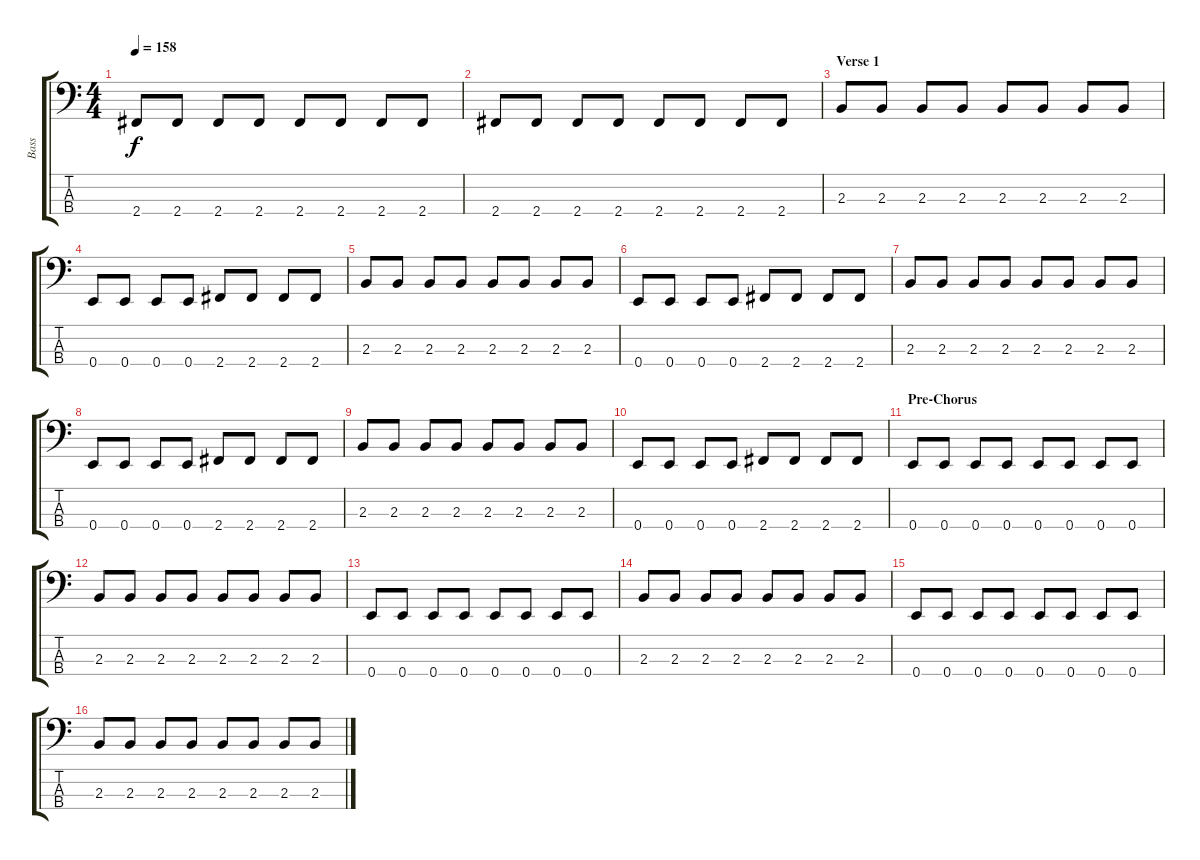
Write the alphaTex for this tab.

\track ("Bass" "Bass") {instrument electricbasspick}
\staff {score tabs}
\tuning (G2 D2 A1 E1) {hide}
\ts (4 4)
\tempo 158
\clef f4
\ks c
2.4.8{dy f} 2.4.8 2.4.8 2.4.8 2.4.8 2.4.8 2.4.8 2.4.8 |
2.4.8 2.4.8 2.4.8 2.4.8 2.4.8 2.4.8 2.4.8 2.4.8 |
\section ("" "Verse 1")
2.3.8 2.3.8 2.3.8 2.3.8 2.3.8 2.3.8 2.3.8 2.3.8 |
0.4.8 0.4.8 0.4.8 0.4.8 2.4.8 2.4.8 2.4.8 2.4.8 |
2.3.8 2.3.8 2.3.8 2.3.8 2.3.8 2.3.8 2.3.8 2.3.8 |
0.4.8 0.4.8 0.4.8 0.4.8 2.4.8 2.4.8 2.4.8 2.4.8 |
2.3.8 2.3.8 2.3.8 2.3.8 2.3.8 2.3.8 2.3.8 2.3.8 |
0.4.8 0.4.8 0.4.8 0.4.8 2.4.8 2.4.8 2.4.8 2.4.8 |
2.3.8 2.3.8 2.3.8 2.3.8 2.3.8 2.3.8 2.3.8 2.3.8 |
0.4.8 0.4.8 0.4.8 0.4.8 2.4.8 2.4.8 2.4.8 2.4.8 |
\section ("" "Pre-Chorus")
0.4.8 0.4.8 0.4.8 0.4.8 0.4.8 0.4.8 0.4.8 0.4.8 |
2.3.8 2.3.8 2.3.8 2.3.8 2.3.8 2.3.8 2.3.8 2.3.8 |
0.4.8 0.4.8 0.4.8 0.4.8 0.4.8 0.4.8 0.4.8 0.4.8 |
2.3.8 2.3.8 2.3.8 2.3.8 2.3.8 2.3.8 2.3.8 2.3.8 |
0.4.8 0.4.8 0.4.8 0.4.8 0.4.8 0.4.8 0.4.8 0.4.8 |
2.3.8 2.3.8 2.3.8 2.3.8 2.3.8 2.3.8 2.3.8 2.3.8
